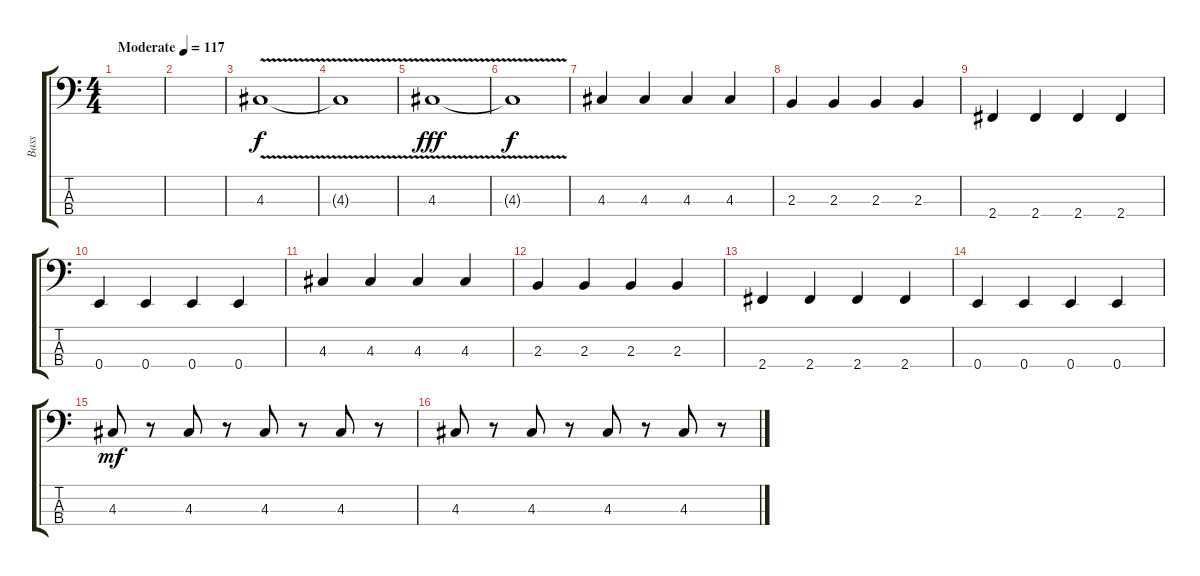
\track ("Bass" "Bass") {instrument electricbassfinger}
\staff {score tabs}
\tuning (G2 D2 A1 E1) {hide}
\ts (4 4)
\tempo (117 "Moderate")
\clef f4
\ks c
|
|
4.3{v}.1 |
4.3{t}.1{dy f} |
4.3{v}.1{dy fff} |
4.3{t}.1{dy f} |
4.3.4 4.3.4 4.3.4 4.3.4 |
2.3.4 2.3.4 2.3.4 2.3.4 |
2.4.4 2.4.4 2.4.4 2.4.4 |
0.4.4 0.4.4 0.4.4 0.4.4 |
4.3.4 4.3.4 4.3.4 4.3.4 |
2.3.4 2.3.4 2.3.4 2.3.4 |
2.4.4 2.4.4 2.4.4 2.4.4 |
0.4.4 0.4.4 0.4.4 0.4.4 |
4.3.8{dy mf} r.8 4.3.8 r.8 4.3.8 r.8 4.3.8 r.8 |
4.3.8 r.8 4.3.8 r.8 4.3.8 r.8 4.3.8 r.8
